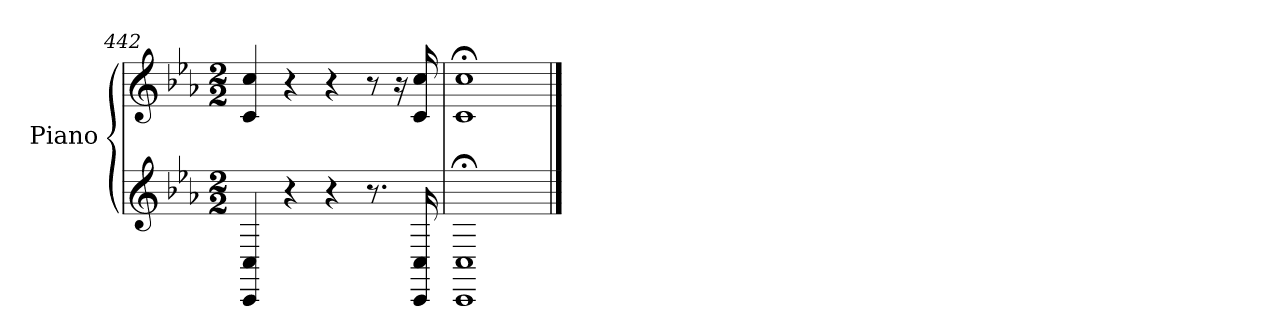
**kern	**kern
*part1	*part1
*staff2	*staff1
*I"Piano	*
*I'Pno	*
*clefG2	*clefG2
*k[b-e-a-]	*k[b-e-a-]
*M2/2	*M2/2
=442	=442
4CC/ 4C/	4c/ 4cc/
4r	4r
4r	4r
8.r	8r
.	16r
16CC/ 16C/	16c/ 16cc/
=443	=443
*^	*^
1C;<	1CC	1cc;<	1c
*v	*v	*	*
*	*v	*v
==	==
*-	*-
